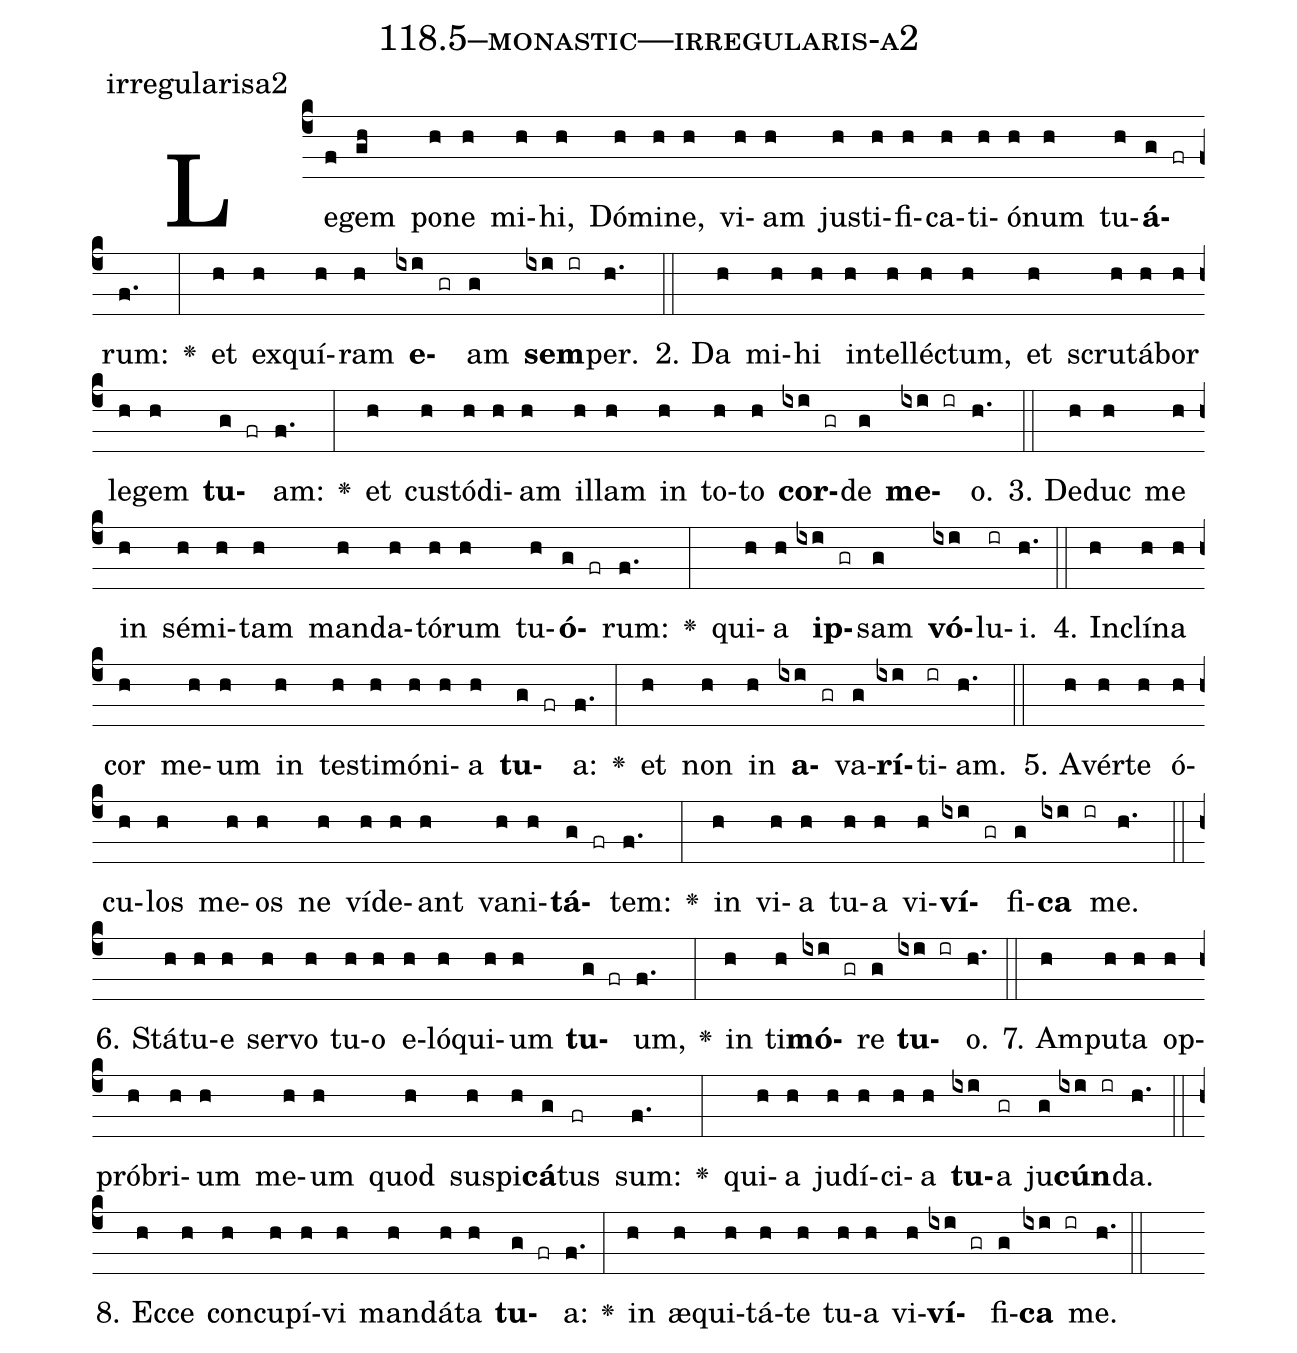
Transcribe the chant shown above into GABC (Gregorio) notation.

name: 118.5--monastic---irregularis-a2;
annotation: irregularisa2;
%%
(c4)Le(f)gem(gh) po(h)ne(h) mi(h)hi,(h) Dó(h)mi(h)ne,(h) vi(h)am(h) jus(h)ti(h)fi(h)ca(h)ti(h)ó(h)num(h) tu(h)<b>á</b>(g fr)rum:(f.) <v>\greheightstar</v>(:) et(h) ex(h)quí(h)ram(h) <b>e</b>(ixi gr)am(g) <b>sem</b>(ixi ir)per.(h.) (::)
2. Da(h) mi(h)hi(h) in(h)tel(h)léc(h)tum,(h) et(h) scru(h)tá(h)bor(h) le(h)gem(h) <b>tu</b>(g fr)am:(f.) <v>\greheightstar</v>(:) et(h) cus(h)tó(h)di(h)am(h) il(h)lam(h) in(h) to(h)to(h) <b>cor</b>(ixi gr)de(g) <b>me</b>(ixi ir)o.(h.) (::)
3. De(h)duc(h) me(h) in(h) sé(h)mi(h)tam(h) man(h)da(h)tó(h)rum(h) tu(h)<b>ó</b>(g fr)rum:(f.) <v>\greheightstar</v>(:) qui(h)a(h) <b>ip</b>(ixi gr)sam(g) <b>vó</b>(ixi)lu(ir)i.(h.) (::)
4. In(h)clí(h)na(h) cor(h) me(h)um(h) in(h) tes(h)ti(h)mó(h)ni(h)a(h) <b>tu</b>(g fr)a:(f.) <v>\greheightstar</v>(:) et(h) non(h) in(h) <b>a</b>(ixi gr)va(g)<b>rí</b>(ixi)ti(ir)am.(h.) (::)
5. A(h)vér(h)te(h) ó(h)cu(h)los(h) me(h)os(h) ne(h) ví(h)de(h)ant(h) va(h)ni(h)<b>tá</b>(g fr)tem:(f.) <v>\greheightstar</v>(:) in(h) vi(h)a(h) tu(h)a(h) vi(h)<b>ví</b>(ixi gr)fi(g)<b>ca</b>(ixi ir) me.(h.) (::)
6. Stá(h)tu(h)e(h) ser(h)vo(h) tu(h)o(h) e(h)ló(h)qui(h)um(h) <b>tu</b>(g fr)um,(f.) <v>\greheightstar</v>(:) in(h) ti(h)<b>mó</b>(ixi gr)re(g) <b>tu</b>(ixi ir)o.(h.) (::)
7. Am(h)pu(h)ta(h) op(h)pró(h)bri(h)um(h) me(h)um(h) quod(h) su(h)spi(h)<b>cá</b>(g)tus(fr) sum:(f.) <v>\greheightstar</v>(:) qui(h)a(h) ju(h)dí(h)ci(h)a(h) <b>tu</b>(ixi)a(gr) ju(g)<b>cún</b>(ixi ir)da.(h.) (::)
8. Ec(h)ce(h) con(h)cu(h)pí(h)vi(h) man(h)dá(h)ta(h) <b>tu</b>(g fr)a:(f.) <v>\greheightstar</v>(:) in(h) æ(h)qui(h)tá(h)te(h) tu(h)a(h) vi(h)<b>ví</b>(ixi gr)fi(g)<b>ca</b>(ixi ir) me.(h.) (::)
